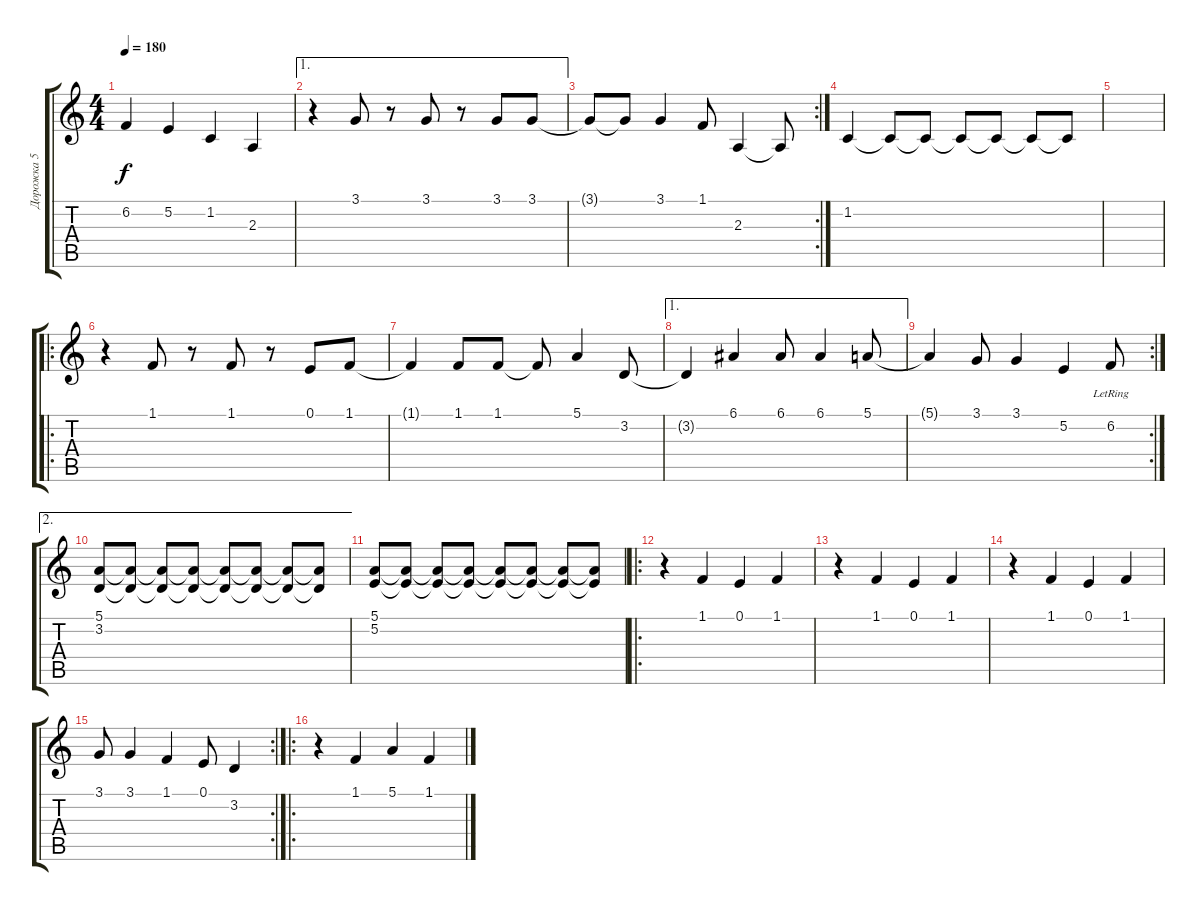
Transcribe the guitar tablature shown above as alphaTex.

\track ("Дорожка 5" "Дорожка 5") {instrument tuba}
\staff {score tabs}
\tuning (E4 B3 G3 D3 A2 E2) {hide}
\ts (4 4)
\tempo 180
\clef g2
\ks c
6.2{t}.4{dy f} 5.2.4 1.2.4 2.3.4 |
\ae 1
r.4 3.1.8 r.8 3.1.8 r.8 3.1.8 3.1.8 |
\rc 2
3.1{t}.8 3.1{t}.8 3.1.4 1.1.8 2.3.4 2.3{t}.8 |
1.2.4 1.2{t}.8 1.2{t}.8 1.2{t}.8 1.2{t}.8 1.2{t}.8 1.2{t}.8 |
|
\ro
r.4 1.1.8 r.8 1.1.8 r.8 0.1.8 1.1.8 |
1.1{t}.4 1.1.8 1.1.8 1.1{t}.8 5.1.4 3.2.8 |
\ae 1
3.2{t}.4 6.1.4 6.1.8 6.1.4 5.1.8 |
\rc 2
5.1{t}.4 3.1.8 3.1.4 5.2.4 6.2{lr}.8 |
\ae 2
(5.1 3.2).8 (5.1{t} 3.2{t}).8 (5.1{t} 3.2{t}).8 (5.1{t} 3.2{t}).8 (5.1{t} 3.2{t}).8 (5.1{t} 3.2{t}).8 (5.1{t} 3.2{t}).8 (5.1{t} 3.2{t}).8 |
(5.1 5.2).8 (5.1{t} 5.2{t}).8 (5.1{t} 5.2{t}).8 (5.1{t} 5.2{t}).8 (5.1{t} 5.2{t}).8 (5.1{t} 5.2{t}).8 (5.1{t} 5.2{t}).8 (5.1{t} 5.2{t}).8 |
\ro
r.4 1.1.4 0.1.4 1.1.4 |
r.4 1.1.4 0.1.4 1.1.4 |
r.4 1.1.4 0.1.4 1.1.4 |
\rc 2
3.1.8 3.1.4 1.1.4 0.1.8 3.2.4 |
\ro
r.4 1.1.4 5.1.4 1.1.4
